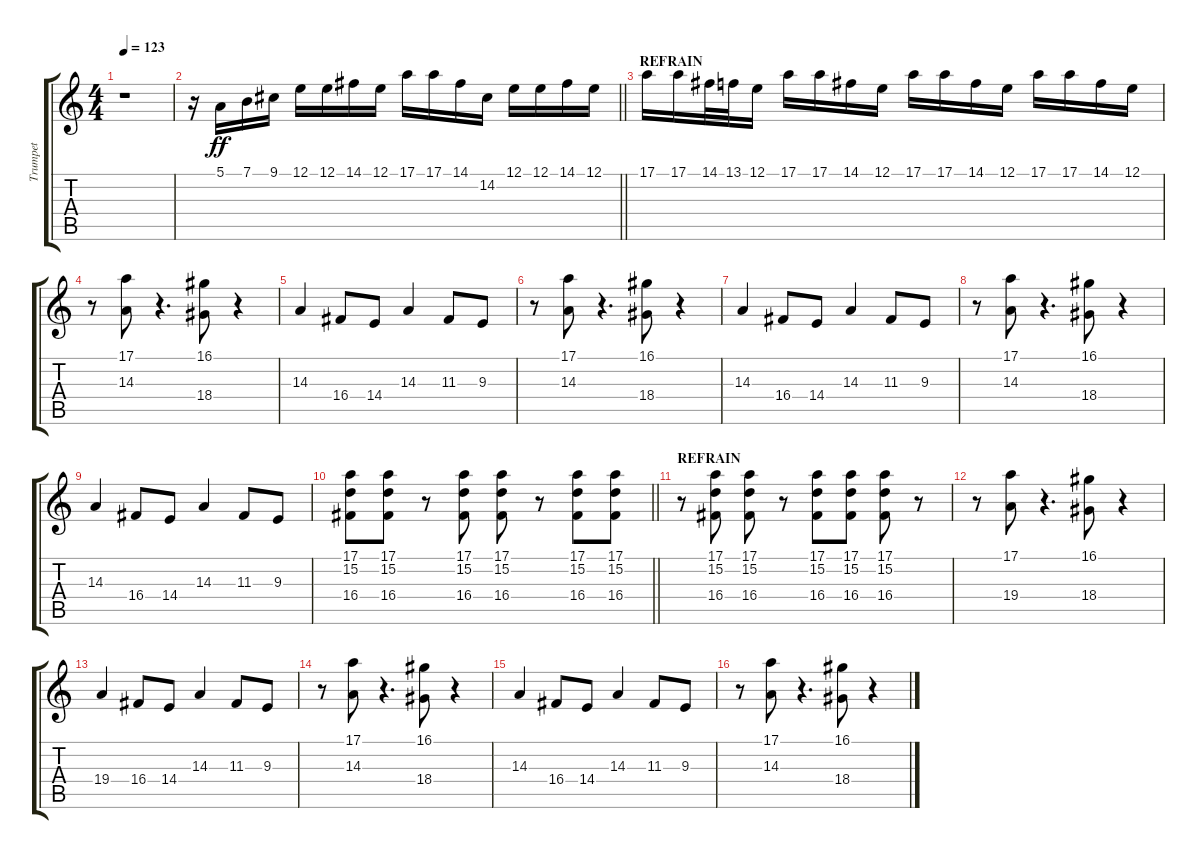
\track ("Trumpet" "Trumpet") {instrument trumpet}
\staff {score tabs}
\tuning (E4 B3 G3 D3 A2 E2) {hide}
\ts (4 4)
\tempo 123
\clef g2
\ks c
r.1{dy ff} |
\barLineRight lightlight
r.16 5.1.16 7.1.16 9.1.16 12.1.16 12.1.16 14.1.16 12.1.16 17.1.16 17.1.16 14.1.16 14.2.16 12.1.16 12.1.16 14.1.16 12.1.16 |
\section ("" "REFRAIN")
17.1.16 17.1.16 14.1.32 13.1.32 12.1.16 17.1.16 17.1.16 14.1.16 12.1.16 17.1.16 17.1.16 14.1.16 12.1.16 17.1.16 17.1.16 14.1.16 12.1.16 |
r.8 (17.1 14.3).8 r.4{d} (16.1 18.4).8 r.4 |
14.3.4 16.4.8 14.4.8 14.3.4 11.3.8 9.3.8 |
r.8 (17.1 14.3).8 r.4{d} (16.1 18.4).8 r.4 |
14.3.4 16.4.8 14.4.8 14.3.4 11.3.8 9.3.8 |
r.8 (17.1 14.3).8 r.4{d} (16.1 18.4).8 r.4 |
14.3.4 16.4.8 14.4.8 14.3.4 11.3.8 9.3.8 |
\barLineRight lightlight
(17.1 15.2 16.4).8 (17.1 15.2 16.4).8 r.8 (17.1 15.2 16.4).8 (17.1 15.2 16.4).8 r.8 (17.1 15.2 16.4).8 (17.1 15.2 16.4).8 |
\section ("" "REFRAIN")
r.8 (17.1 15.2 16.4).8 (17.1 15.2 16.4).8 r.8 (17.1 15.2 16.4).8 (17.1 15.2 16.4).8 (17.1 15.2 16.4).8 r.8 |
r.8 (17.1 19.4).8 r.4{d} (16.1 18.4).8 r.4 |
19.4.4 16.4.8 14.4.8 14.3.4 11.3.8 9.3.8 |
r.8 (17.1 14.3).8 r.4{d} (16.1 18.4).8 r.4 |
14.3.4 16.4.8 14.4.8 14.3.4 11.3.8 9.3.8 |
r.8 (17.1 14.3).8 r.4{d} (16.1 18.4).8 r.4
